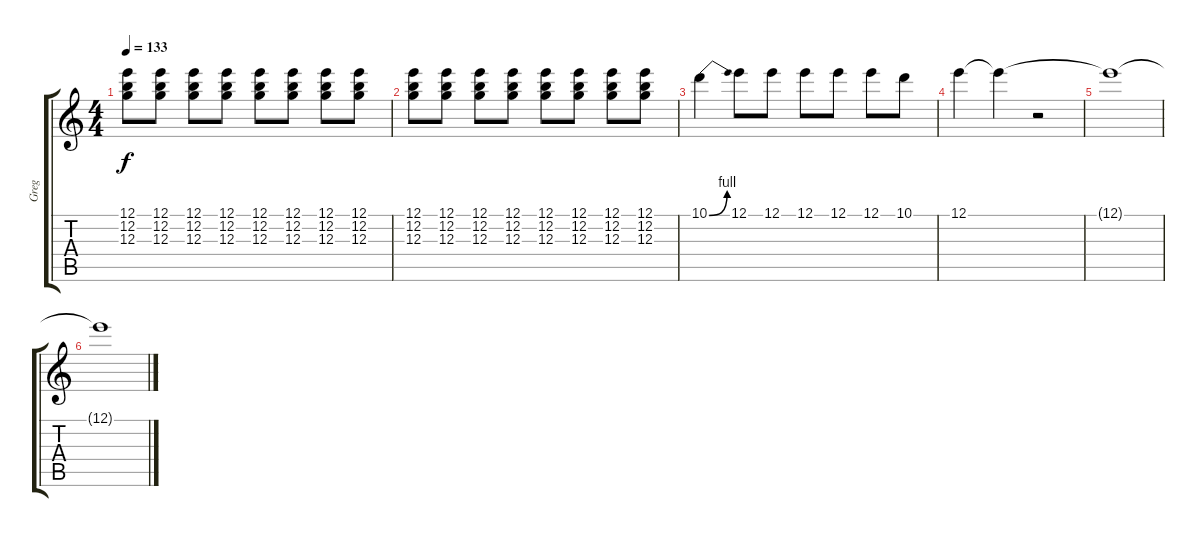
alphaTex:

\track ("Greg" "Greg") {instrument distortionguitar}
\staff {score tabs}
\tuning (E4 B3 G3 D3 A2 E2) {hide}
\ts (4 4)
\tempo 133
\clef g2
\ks c
(12.1 12.2 12.3).8{dy f} (12.1 12.2 12.3).8 (12.1 12.2 12.3).8 (12.1 12.2 12.3).8 (12.1 12.2 12.3).8 (12.1 12.2 12.3).8 (12.1 12.2 12.3).8 (12.1 12.2 12.3).8 |
(12.1 12.2 12.3).8 (12.1 12.2 12.3).8 (12.1 12.2 12.3).8 (12.1 12.2 12.3).8 (12.1 12.2 12.3).8 (12.1 12.2 12.3).8 (12.1 12.2 12.3).8 (12.1 12.2 12.3).8 |
10.1{be (bend 0 0 60 4)}.4 12.1.8 12.1.8 12.1.8 12.1.8 12.1.8 10.1.8 |
12.1.4 12.1{t}.4 r.2 |
12.1{t}.1 |
12.1{t}.1{volume 10}
